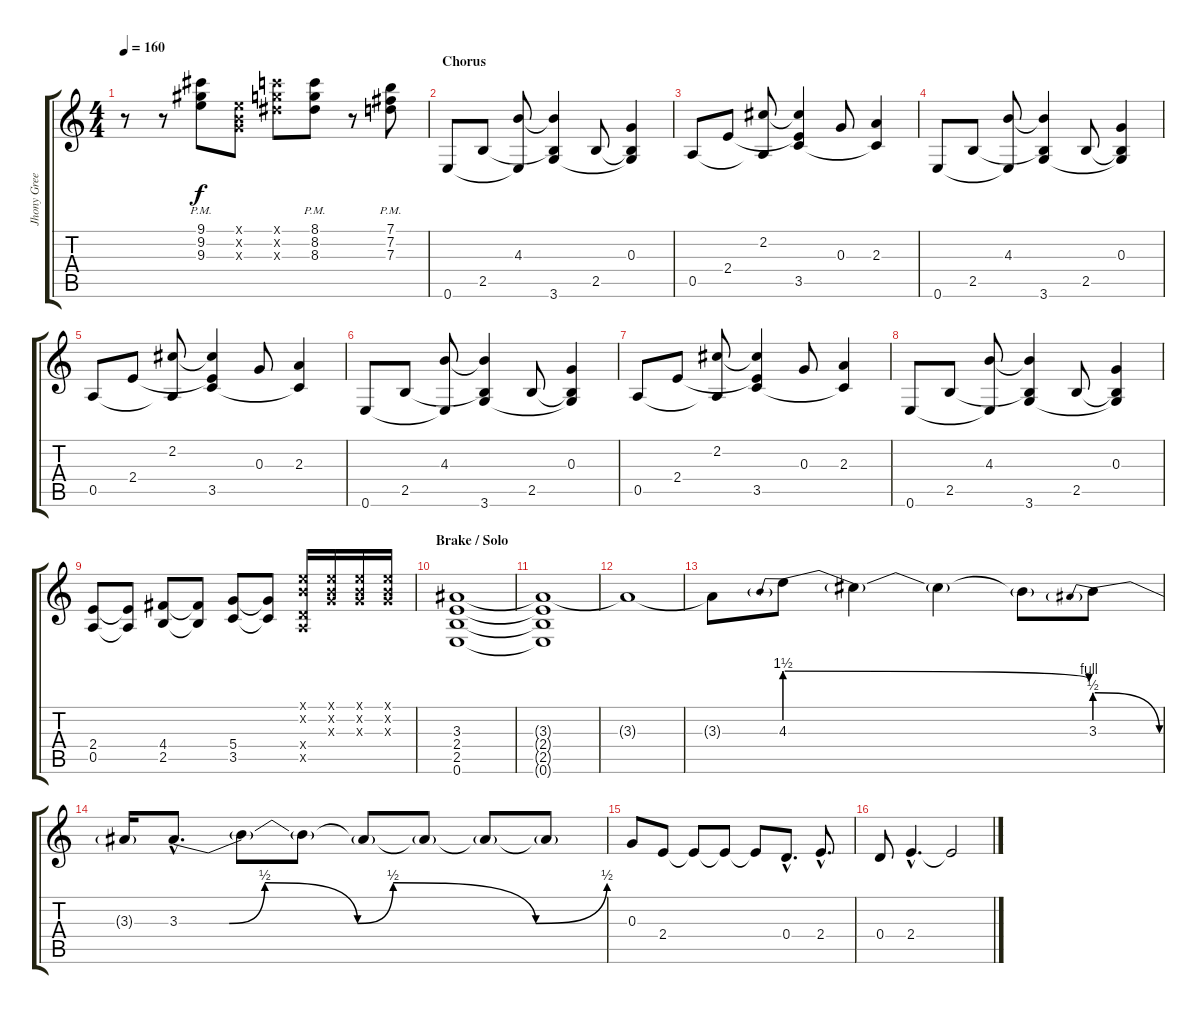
\track ("Jhony Greenwood (Dist)" "Jhony Gree") {instrument distortionguitar}
\staff {score tabs}
\tuning (E4 B3 G3 D3 A2 E2) {hide}
\ts (4 4)
\tempo 160
\clef g2
\ks c
r.8{dy f} r.8 (9.1{pm} 9.2{pm} 9.3{pm}).8 (0.1{x} 0.2{x} 0.3{x}).8 (8.1{x} 8.2{x} 8.3{x}).8 (8.1{pm} 8.2{pm} 8.3{pm}).8 r.8 (7.1{pm} 7.2{pm} 7.3{pm}).8 |
\section ("" "Chorus")
0.6.8 2.5.8 (4.3 0.6{t}).8 (4.3{t} 2.5{t} 3.6).4 2.5.8 (0.3 2.5{t} 3.6{t}).4 |
0.5.8 2.4.8 (2.2 0.5{t}).8 (2.2{t} 2.4{t} 3.5).4 0.3.8 (2.3 3.5{t}).4 |
0.6.8 2.5.8 (4.3 0.6{t}).8 (4.3{t} 2.5{t} 3.6).4 2.5.8 (0.3 2.5{t} 3.6{t}).4 |
0.5.8 2.4.8 (2.2 0.5{t}).8 (2.2{t} 2.4{t} 3.5).4 0.3.8 (2.3 3.5{t}).4 |
0.6.8 2.5.8 (4.3 0.6{t}).8 (4.3{t} 2.5{t} 3.6).4 2.5.8 (0.3 2.5{t} 3.6{t}).4 |
0.5.8 2.4.8 (2.2 0.5{t}).8 (2.2{t} 2.4{t} 3.5).4 0.3.8 (2.3 3.5{t}).4 |
0.6.8 2.5.8 (4.3 0.6{t}).8 (4.3{t} 2.5{t} 3.6).4 2.5.8 (0.3 2.5{t} 3.6{t}).4 |
(2.4 0.5).8 (2.4{t} 0.5{t}).8 (4.4 2.5).8 (4.4{t} 2.5{t}).8 (5.4 3.5).8 (5.4{t} 3.5{t}).8 (0.1{x} 0.2{x} 0.4{x} 0.5{x}).16 (0.1{x} 0.2{x} 0.3{x}).16 (0.1{x} 0.2{x} 0.3{x}).16 (0.1{x} 0.2{x} 0.3{x}).16 |
\section ("" "Brake / Solo")
(3.3 2.4 2.5 0.6).1 |
(3.3{t} 2.4{t} 2.5{t} 0.6{t}).1 |
3.3{t}.1 |
3.3{t}.8 4.3{be (prebendrelease 0 6 60 4)}.8 4.3{t}.4 4.3{t}.4 4.3{t}.8 3.3{be (prebendrelease 0 2 60 0)}.8 |
3.3{t}.16 3.3{be (custom 0 0 7 0 12 2 25 0 30 2 50 0 60 2) hac}.8{d} 3.3{t}.8 3.3{t}.8 3.3{t}.8 3.3{t}.8 3.3{t}.8 3.3{t}.8 |
0.3.8 2.4.8 2.4{t}.8 2.4{t}.8 2.4{t}.8 0.4{hac}.8{d} 2.4{hac}.8{d} |
0.4.8 2.4{hac}.4{d} 2.4{t}.2
